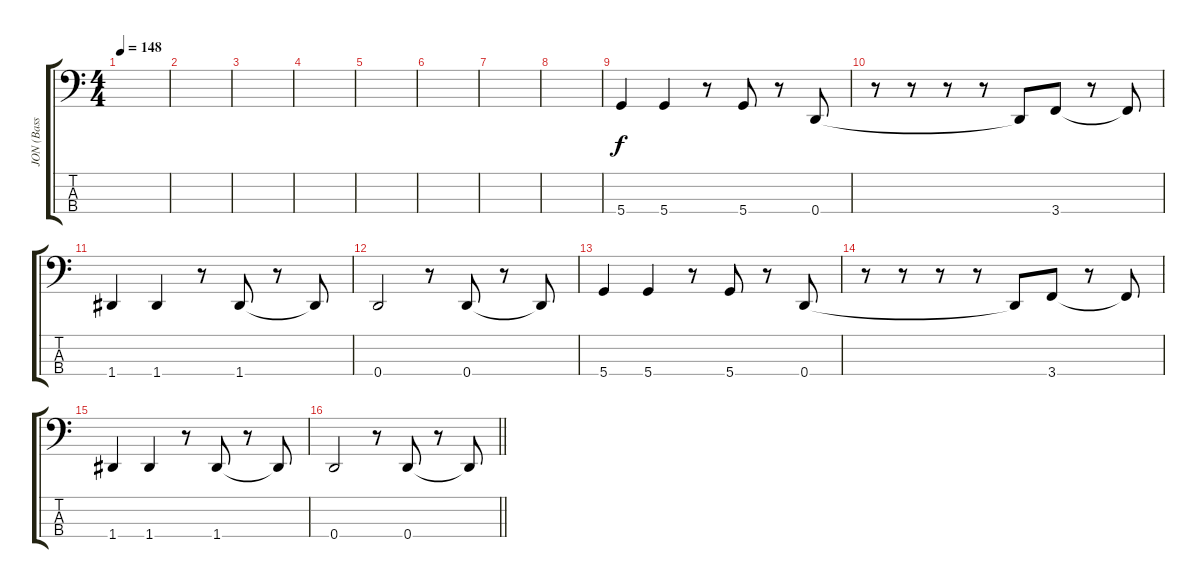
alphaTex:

\track ("JON (Bass Guitar)" "JON (Bass ") {instrument electricbassfinger}
\staff {score tabs}
\tuning (G2 D2 A1 D1) {hide}
\ts (4 4)
\tempo 148
\clef f4
\ks c
|
|
|
|
|
|
|
|
5.4.4 5.4.4 r.8 5.4.8 r.8 0.4.8 |
r.8 r.8 r.8 r.8 0.4{t}.8 3.4.8 r.8 3.4{t}.8 |
1.4.4 1.4.4 r.8 1.4.8 r.8 1.4{t}.8 |
0.4.2 r.8 0.4.8 r.8 0.4{t}.8 |
5.4.4 5.4.4 r.8 5.4.8 r.8 0.4.8 |
r.8 r.8 r.8 r.8 0.4{t}.8 3.4.8 r.8 3.4{t}.8 |
1.4.4 1.4.4 r.8 1.4.8 r.8 1.4{t}.8 |
\barLineRight lightlight
0.4.2 r.8 0.4.8 r.8 0.4{t}.8
